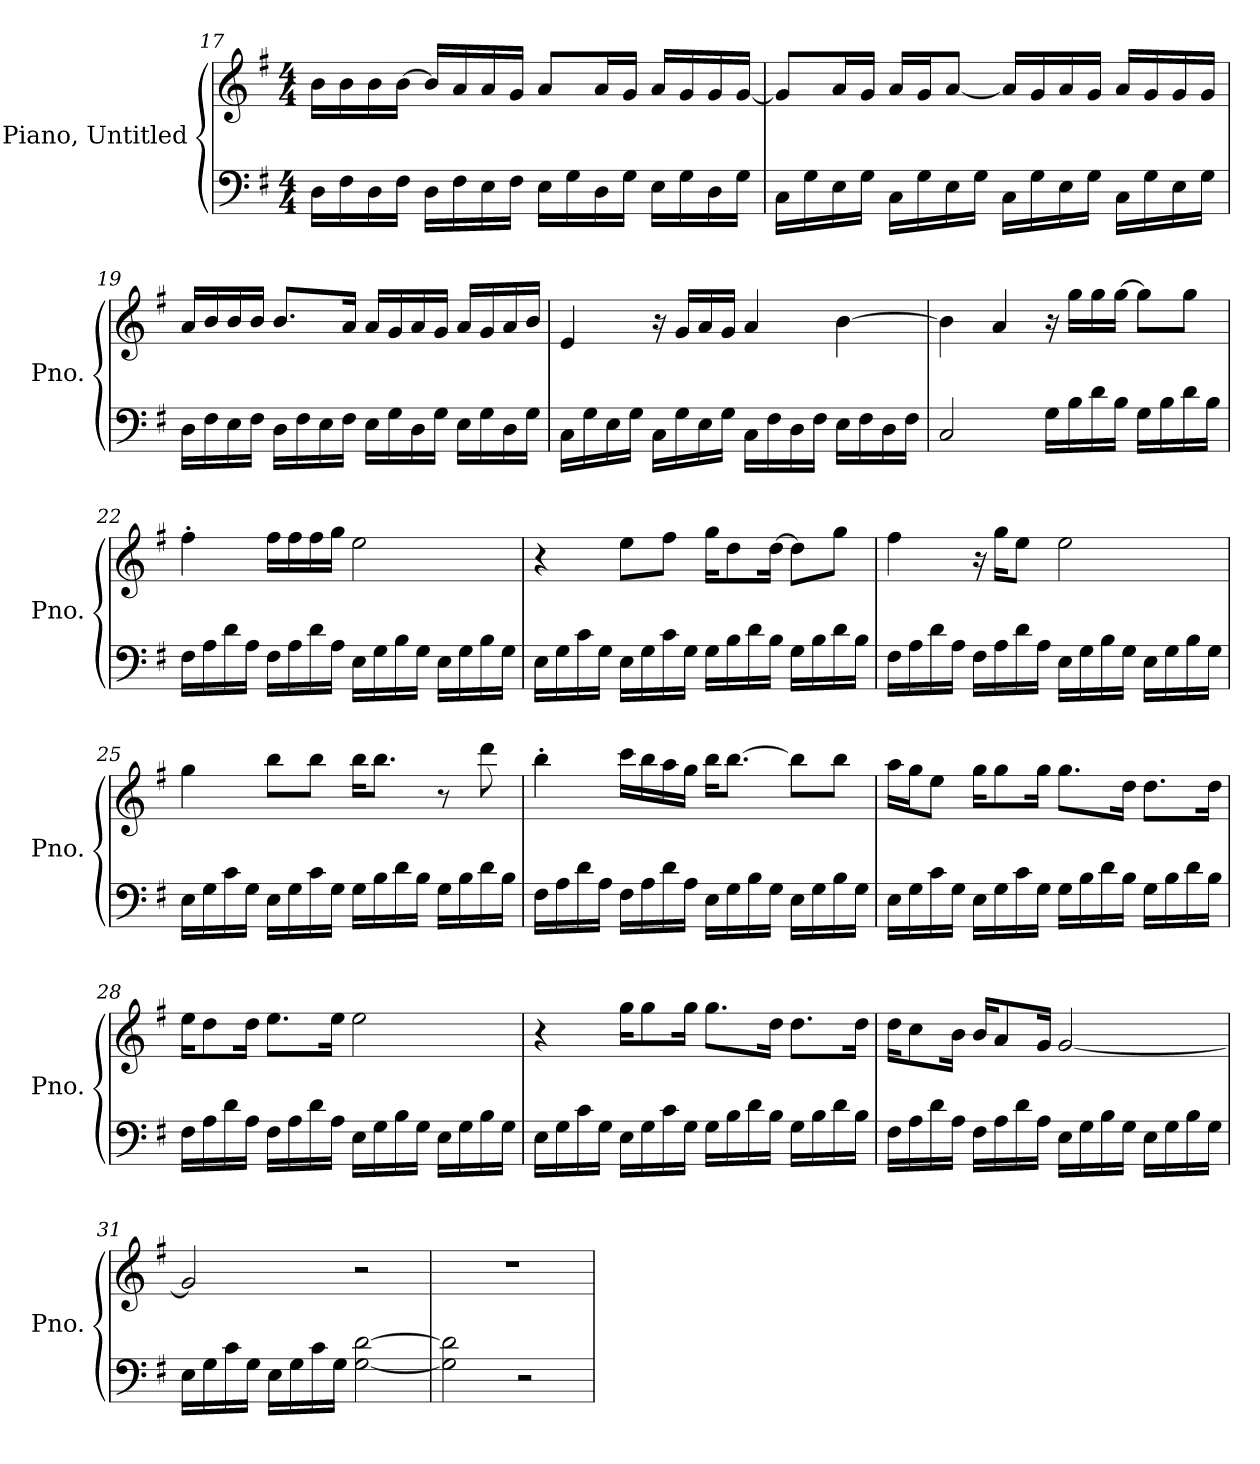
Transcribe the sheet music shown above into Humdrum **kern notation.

**kern	**kern
*part2	*part1
*staff2	*staff1
*I"Piano, Untitled	*I"Piano, Untitled
*I'Pno.	*I'Pno.
*clefF4	*clefG2
*k[f#]	*k[f#]
*M4/4	*M4/4
=17	=17
16D\LL	16b\LL
16F#\	16b\
16D\	16b\
16F#\JJ	[16b\JJ
16D\LL	16b/LL]
16F#\	16a/
16E\	16a/
16F#\JJ	16g/JJ
16E\LL	8a/L
16G\	.
16D\	16a/L
16G\JJ	16g/JJ
16E\LL	16a/LL
16G\	16g/
16D\	16g/
16G\JJ	[16g/JJ
!!LO:LB:g=z
=18	=18
16C\LL	8g/L]
16G\	.
16E\	16a/L
16G\JJ	16g/JJ
16C\LL	16a/LL
16G\	16g/J
16E\	[8a/J
16G\JJ	.
16C\LL	16a/LL]
16G\	16g/
16E\	16a/
16G\JJ	16g/JJ
16C\LL	16a/LL
16G\	16g/
16E\	16g/
16G\JJ	16g/JJ
=19	=19
16D\LL	16a/LL
16F#\	16b/
16E\	16b/
16F#\JJ	16b/JJ
16D\LL	8.b/L
16F#\	.
16E\	.
16F#\JJ	16a/Jk
16E\LL	16a/LL
16G\	16g/
16D\	16a/
16G\JJ	16g/JJ
16E\LL	16a/LL
16G\	16g/
16D\	16a/
16G\JJ	16b/JJ
!!LO:LB:g=z
=20	=20
16C\LL	4e/
16G\	.
16E\	.
16G\JJ	.
16C\LL	16r
16G\	16g/LL
16E\	16a/
16G\JJ	16g/JJ
16C\LL	4a/
16F#\	.
16D\	.
16F#\JJ	.
16E\LL	[4b\
16F#\	.
16D\	.
16F#\JJ	.
=21	=21
2C/	4b\]
.	4a/
16G\LL	16r
16B\	16gg\LL
16d\	16gg\
16B\JJ	[16gg\JJ
16G\LL	8gg\L]
16B\	.
16d\	8gg\J
16B\JJ	.
=22	=22
16F#\LL	4ff#'\
16A\	.
16d\	.
16A\JJ	.
16F#\LL	16ff#\LL
16A\	16ff#\
16d\	16ff#\
16A\JJ	16gg\JJ
16E\LL	2ee\
16G\	.
16B\	.
16G\JJ	.
16E\LL	.
16G\	.
16B\	.
16G\JJ	.
!!LO:LB:g=z
=23	=23
16E\LL	4r
16G\	.
16c\	.
16G\JJ	.
16E\LL	8ee\L
16G\	.
16c\	8ff#\J
16G\JJ	.
16G\LL	16gg\KL
16B\	8dd\
16d\	.
16B\JJ	[16dd\Jk
16G\LL	8dd\L]
16B\	.
16d\	8gg\J
16B\JJ	.
=24	=24
16F#\LL	4ff#\
16A\	.
16d\	.
16A\JJ	.
16F#\LL	16r
16A\	16gg\KL
16d\	8ee\J
16A\JJ	.
16E\LL	2ee\
16G\	.
16B\	.
16G\JJ	.
16E\LL	.
16G\	.
16B\	.
16G\JJ	.
!!LO:PB:g=z
=25	=25
16E\LL	4gg\
16G\	.
16c\	.
16G\JJ	.
16E\LL	8bb\L
16G\	.
16c\	8bb\J
16G\JJ	.
16G\LL	16bb\KL
16B\	8.bb\J
16d\	.
16B\JJ	.
16G\LL	8r
16B\	.
16d\	8ddd\
16B\JJ	.
=26	=26
16F#\LL	4bb'\
16A\	.
16d\	.
16A\JJ	.
16F#\LL	16ccc\LL
16A\	16bb\
16d\	16aa\
16A\JJ	16gg\JJ
16E\LL	16bb\KL
16G\	[8.bb\J
16B\	.
16G\JJ	.
16E\LL	8bb\L]
16G\	.
16B\	8bb\J
16G\JJ	.
!!LO:LB:g=z
=27	=27
16E\LL	16aa\LL
16G\	16gg\J
16c\	8ee\J
16G\JJ	.
16E\LL	16gg\KL
16G\	8gg\
16c\	.
16G\JJ	16gg\Jk
16G\LL	8.gg\L
16B\	.
16d\	.
16B\JJ	16dd\Jk
16G\LL	8.dd\L
16B\	.
16d\	.
16B\JJ	16dd\Jk
=28	=28
16F#\LL	16ee\KL
16A\	8dd\
16d\	.
16A\JJ	16dd\Jk
16F#\LL	8.ee\L
16A\	.
16d\	.
16A\JJ	16ee\Jk
16E\LL	2ee\
16G\	.
16B\	.
16G\JJ	.
16E\LL	.
16G\	.
16B\	.
16G\JJ	.
!!LO:LB:g=z
=29	=29
16E\LL	4r
16G\	.
16c\	.
16G\JJ	.
16E\LL	16gg\KL
16G\	8gg\
16c\	.
16G\JJ	16gg\Jk
16G\LL	8.gg\L
16B\	.
16d\	.
16B\JJ	16dd\Jk
16G\LL	8.dd\L
16B\	.
16d\	.
16B\JJ	16dd\Jk
=30	=30
16F#\LL	16dd\KL
16A\	8cc\
16d\	.
16A\JJ	16b\Jk
16F#\LL	16b/KL
16A\	8a/
16d\	.
16A\JJ	16g/Jk
16E\LL	[2g/
16G\	.
16B\	.
16G\JJ	.
16E\LL	.
16G\	.
16B\	.
16G\JJ	.
=31	=31
16E\LL	2g/]
16G\	.
16c\	.
16G\JJ	.
16E\LL	.
16G\	.
16c\	.
16G\JJ	.
[2G\ [2d\	2r
=32	=32
2G\] 2d\]	1r
2r	.
=	=
*-	*-
